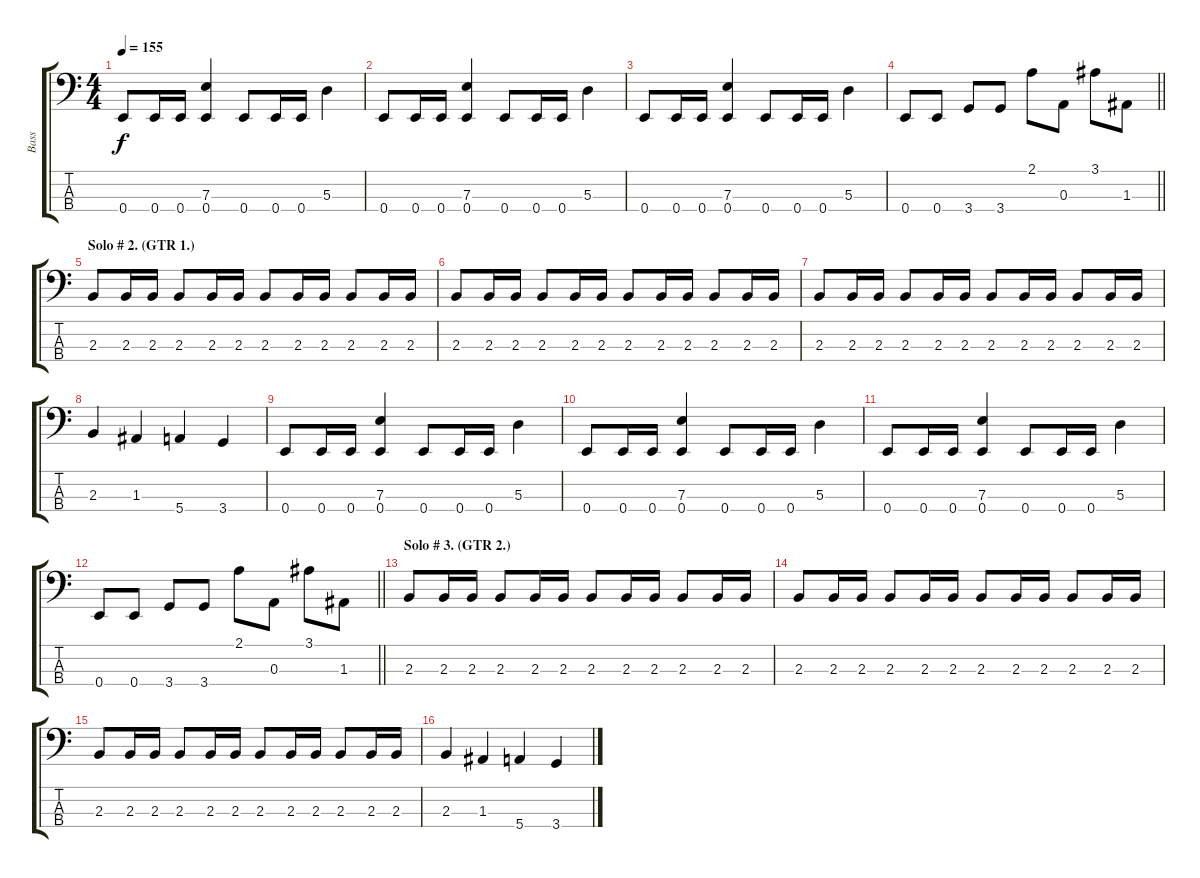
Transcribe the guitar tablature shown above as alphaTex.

\track ("Bass" "Bass") {instrument electricbassfinger}
\staff {score tabs}
\tuning (G2 D2 A1 E1) {hide}
\ts (4 4)
\tempo 155
\clef f4
\ks c
0.4.8{dy f} 0.4.16 0.4.16 (7.3 0.4).4 0.4.8 0.4.16 0.4.16 5.3.4 |
0.4.8 0.4.16 0.4.16 (7.3 0.4).4 0.4.8 0.4.16 0.4.16 5.3.4 |
0.4.8 0.4.16 0.4.16 (7.3 0.4).4 0.4.8 0.4.16 0.4.16 5.3.4 |
\barLineRight lightlight
0.4.8 0.4.8 3.4.8 3.4.8 2.1.8 0.3.8 3.1.8 1.3.8 |
\section ("" "Solo # 2. (GTR 1.)")
2.3.8 2.3.16 2.3.16 2.3.8 2.3.16 2.3.16 2.3.8 2.3.16 2.3.16 2.3.8 2.3.16 2.3.16 |
2.3.8 2.3.16 2.3.16 2.3.8 2.3.16 2.3.16 2.3.8 2.3.16 2.3.16 2.3.8 2.3.16 2.3.16 |
2.3.8 2.3.16 2.3.16 2.3.8 2.3.16 2.3.16 2.3.8 2.3.16 2.3.16 2.3.8 2.3.16 2.3.16 |
2.3.4 1.3.4 5.4.4 3.4.4 |
0.4.8 0.4.16 0.4.16 (7.3 0.4).4 0.4.8 0.4.16 0.4.16 5.3.4 |
0.4.8 0.4.16 0.4.16 (7.3 0.4).4 0.4.8 0.4.16 0.4.16 5.3.4 |
0.4.8 0.4.16 0.4.16 (7.3 0.4).4 0.4.8 0.4.16 0.4.16 5.3.4 |
\barLineRight lightlight
0.4.8 0.4.8 3.4.8 3.4.8 2.1.8 0.3.8 3.1.8 1.3.8 |
\section ("" "Solo # 3. (GTR 2.)")
2.3.8 2.3.16 2.3.16 2.3.8 2.3.16 2.3.16 2.3.8 2.3.16 2.3.16 2.3.8 2.3.16 2.3.16 |
2.3.8 2.3.16 2.3.16 2.3.8 2.3.16 2.3.16 2.3.8 2.3.16 2.3.16 2.3.8 2.3.16 2.3.16 |
2.3.8 2.3.16 2.3.16 2.3.8 2.3.16 2.3.16 2.3.8 2.3.16 2.3.16 2.3.8 2.3.16 2.3.16 |
2.3.4 1.3.4 5.4.4 3.4.4
